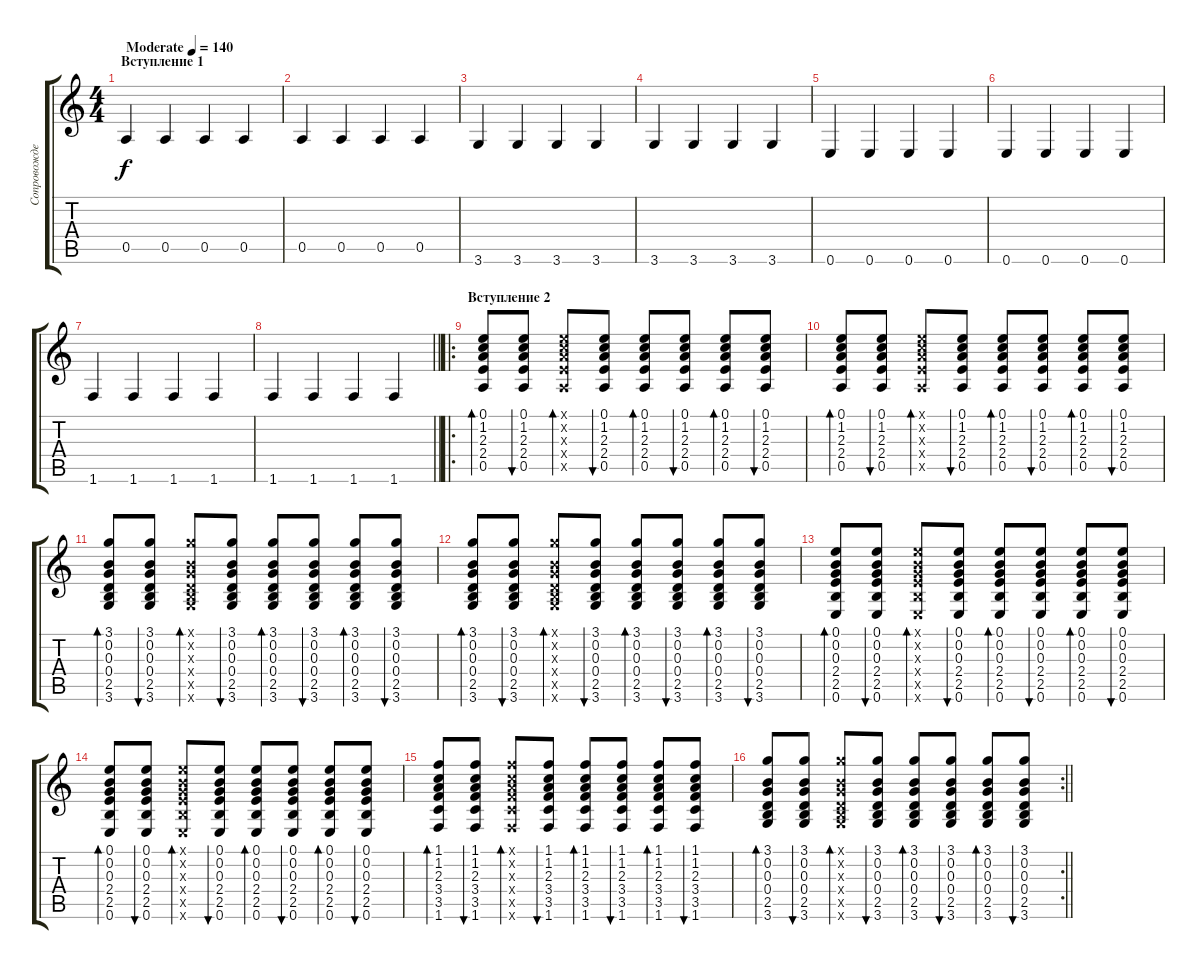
\track ("Сопровождение" "Сопровожде") {instrument acousticguitarsteel}
\staff {score tabs}
\tuning (E4 B3 G3 D3 A2 E2) {hide}
\ts (4 4)
\section ("" "Вступление 1")
\tempo (140 "Moderate")
\clef g2
\ks c
0.5.4{dy f instrument acousticguitarsteel} 0.5.4 0.5.4 0.5.4 |
0.5.4 0.5.4 0.5.4 0.5.4 |
3.6.4 3.6.4 3.6.4 3.6.4 |
3.6.4 3.6.4 3.6.4 3.6.4 |
0.6.4 0.6.4 0.6.4 0.6.4 |
0.6.4 0.6.4 0.6.4 0.6.4 |
1.6.4 1.6.4 1.6.4 1.6.4 |
\barLineRight lightlight
1.6.4 1.6.4 1.6.4 1.6.4 |
\ro
\section ("" "Вступление 2")
(0.1 1.2 2.3 2.4 0.5).8{bd 60} (0.1 1.2 2.3 2.4 0.5).8{bu 60} (0.1{x} 1.2{x} 2.3{x} 2.4{x} 0.5{x}).8{bd 60} (0.1 1.2 2.3 2.4 0.5).8{bu 60} (0.1 1.2 2.3 2.4 0.5).8{bd 60} (0.1 1.2 2.3 2.4 0.5).8{bu 60} (0.1 1.2 2.3 2.4 0.5).8{bd 60} (0.1 1.2 2.3 2.4 0.5).8{bu 60} |
(0.1 1.2 2.3 2.4 0.5).8{bd 60} (0.1 1.2 2.3 2.4 0.5).8{bu 60} (0.1{x} 1.2{x} 2.3{x} 2.4{x} 0.5{x}).8{bd 60} (0.1 1.2 2.3 2.4 0.5).8{bu 60} (0.1 1.2 2.3 2.4 0.5).8{bd 60} (0.1 1.2 2.3 2.4 0.5).8{bu 60} (0.1 1.2 2.3 2.4 0.5).8{bd 60} (0.1 1.2 2.3 2.4 0.5).8{bu 60} |
(3.1 0.2 0.3 0.4 2.5 3.6).8{bd 60} (3.1 0.2 0.3 0.4 2.5 3.6).8{bu 60} (3.1{x} 0.2{x} 0.3{x} 0.4{x} 2.5{x} 3.6{x}).8{bd 60} (3.1 0.2 0.3 0.4 2.5 3.6).8{bu 60} (3.1 0.2 0.3 0.4 2.5 3.6).8{bd 60} (3.1 0.2 0.3 0.4 2.5 3.6).8{bu 60} (3.1 0.2 0.3 0.4 2.5 3.6).8{bd 60} (3.1 0.2 0.3 0.4 2.5 3.6).8{bu 60} |
(3.1 0.2 0.3 0.4 2.5 3.6).8{bd 60} (3.1 0.2 0.3 0.4 2.5 3.6).8{bu 60} (3.1{x} 0.2{x} 0.3{x} 0.4{x} 2.5{x} 3.6{x}).8{bd 60} (3.1 0.2 0.3 0.4 2.5 3.6).8{bu 60} (3.1 0.2 0.3 0.4 2.5 3.6).8{bd 60} (3.1 0.2 0.3 0.4 2.5 3.6).8{bu 60} (3.1 0.2 0.3 0.4 2.5 3.6).8{bd 60} (3.1 0.2 0.3 0.4 2.5 3.6).8{bu 60} |
(0.1 0.2 0.3 2.4 2.5 0.6).8{bd 60} (0.1 0.2 0.3 2.4 2.5 0.6).8{bu 60} (0.1{x} 0.2{x} 0.3{x} 2.4{x} 2.5{x} 0.6{x}).8{bd 60} (0.1 0.2 0.3 2.4 2.5 0.6).8{bu 60} (0.1 0.2 0.3 2.4 2.5 0.6).8{bd 60} (0.1 0.2 0.3 2.4 2.5 0.6).8{bu 60} (0.1 0.2 0.3 2.4 2.5 0.6).8{bd 60} (0.1 0.2 0.3 2.4 2.5 0.6).8{bu 60} |
(0.1 0.2 0.3 2.4 2.5 0.6).8{bd 60} (0.1 0.2 0.3 2.4 2.5 0.6).8{bu 60} (0.1{x} 0.2{x} 0.3{x} 2.4{x} 2.5{x} 0.6{x}).8{bd 60} (0.1 0.2 0.3 2.4 2.5 0.6).8{bu 60} (0.1 0.2 0.3 2.4 2.5 0.6).8{bd 60} (0.1 0.2 0.3 2.4 2.5 0.6).8{bu 60} (0.1 0.2 0.3 2.4 2.5 0.6).8{bd 60} (0.1 0.2 0.3 2.4 2.5 0.6).8{bu 60} |
(1.1 1.2 2.3 3.4 3.5 1.6).8{bd 60} (1.1 1.2 2.3 3.4 3.5 1.6).8{bu 60} (1.1{x} 1.2{x} 2.3{x} 3.4{x} 3.5{x} 1.6{x}).8{bd 60} (1.1 1.2 2.3 3.4 3.5 1.6).8{bu 60} (1.1 1.2 2.3 3.4 3.5 1.6).8{bd 60} (1.1 1.2 2.3 3.4 3.5 1.6).8{bu 60} (1.1 1.2 2.3 3.4 3.5 1.6).8{bd 60} (1.1 1.2 2.3 3.4 3.5 1.6).8{bu 60} |
\rc 2
\barLineRight lightlight
(3.1 0.2 0.3 0.4 2.5 3.6).8{bd 60} (3.1 0.2 0.3 0.4 2.5 3.6).8{bu 60} (3.1{x} 0.2{x} 0.3{x} 0.4{x} 2.5{x} 3.6{x}).8{bd 60} (3.1 0.2 0.3 0.4 2.5 3.6).8{bu 60} (3.1 0.2 0.3 0.4 2.5 3.6).8{bd 60} (3.1 0.2 0.3 0.4 2.5 3.6).8{bu 60} (3.1 0.2 0.3 0.4 2.5 3.6).8{bd 60} (3.1 0.2 0.3 0.4 2.5 3.6).8{bu 60}
